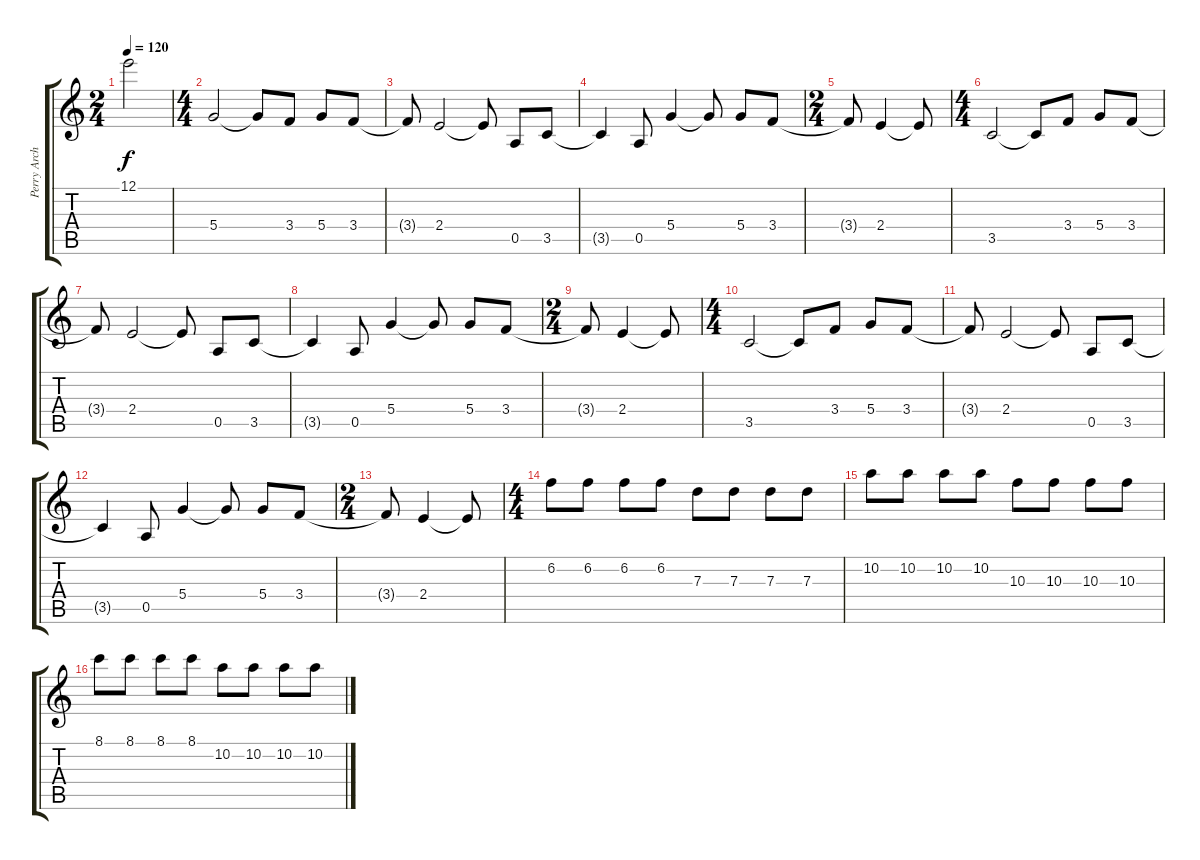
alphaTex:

\track ("Perry Archangelo Bamonte" "Perry Arch") {instrument overdrivenguitar}
\staff {score tabs}
\tuning (E4 B3 G3 D3 A2 E2) {hide}
\ts (2 4)
\tempo 120
\clef g2
\ks c
12.1{t}.2{dy f} |
\ts (4 4)
5.4.2{instrument electricguitarclean} 5.4{t}.8 3.4.8 5.4.8 3.4.8 |
3.4{t}.8 2.4.2 2.4{t}.8 0.5.8 3.5.8 |
3.5{t}.4 0.5.8 5.4.4 5.4{t}.8 5.4.8 3.4.8 |
\ts (2 4)
3.4{t}.8 2.4.4 2.4{t}.8 |
\ts (4 4)
3.5.2 3.5{t}.8 3.4.8 5.4.8 3.4.8 |
3.4{t}.8 2.4.2 2.4{t}.8 0.5.8 3.5.8 |
3.5{t}.4 0.5.8 5.4.4 5.4{t}.8 5.4.8 3.4.8 |
\ts (2 4)
3.4{t}.8 2.4.4 2.4{t}.8 |
\ts (4 4)
3.5.2 3.5{t}.8 3.4.8 5.4.8 3.4.8 |
3.4{t}.8 2.4.2 2.4{t}.8 0.5.8 3.5.8 |
3.5{t}.4 0.5.8 5.4.4 5.4{t}.8 5.4.8 3.4.8 |
\ts (2 4)
3.4{t}.8 2.4.4 2.4{t}.8 |
\ts (4 4)
6.2.8{instrument overdrivenguitar} 6.2.8 6.2.8 6.2.8 7.3.8 7.3.8 7.3.8 7.3.8 |
10.2.8{instrument overdrivenguitar} 10.2.8 10.2.8 10.2.8 10.3.8 10.3.8 10.3.8 10.3.8 |
8.1.8{instrument overdrivenguitar} 8.1.8 8.1.8 8.1.8 10.2.8 10.2.8 10.2.8 10.2.8
